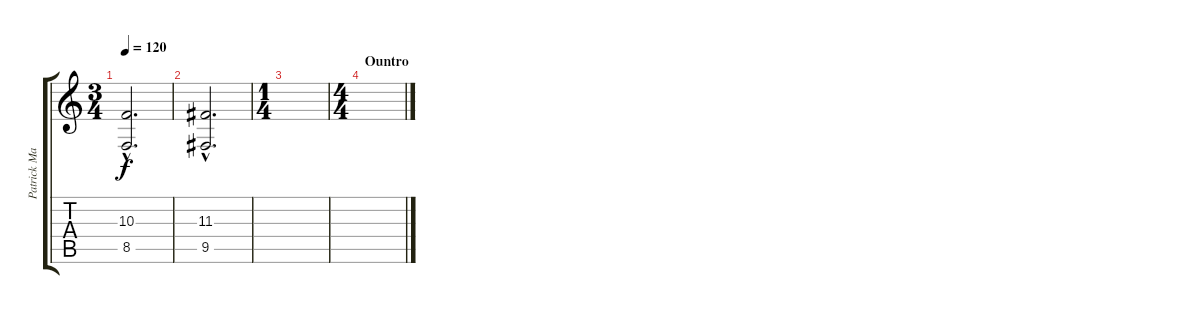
\track ("Patrick Mameli " "Patrick Ma") {instrument stringensemble2}
\staff {score tabs}
\tuning (E4 B3 G3 D3 A2 E2) {hide}
\ts (3 4)
\tempo 120
\clef g2
\ks c
(10.3{hac} 8.5{hac}).2{d dy f} |
(11.3{hac} 9.5{hac}).2{d} |
\ts (1 4)
|
\ts (4 4)
\section ("" "Ountro")
